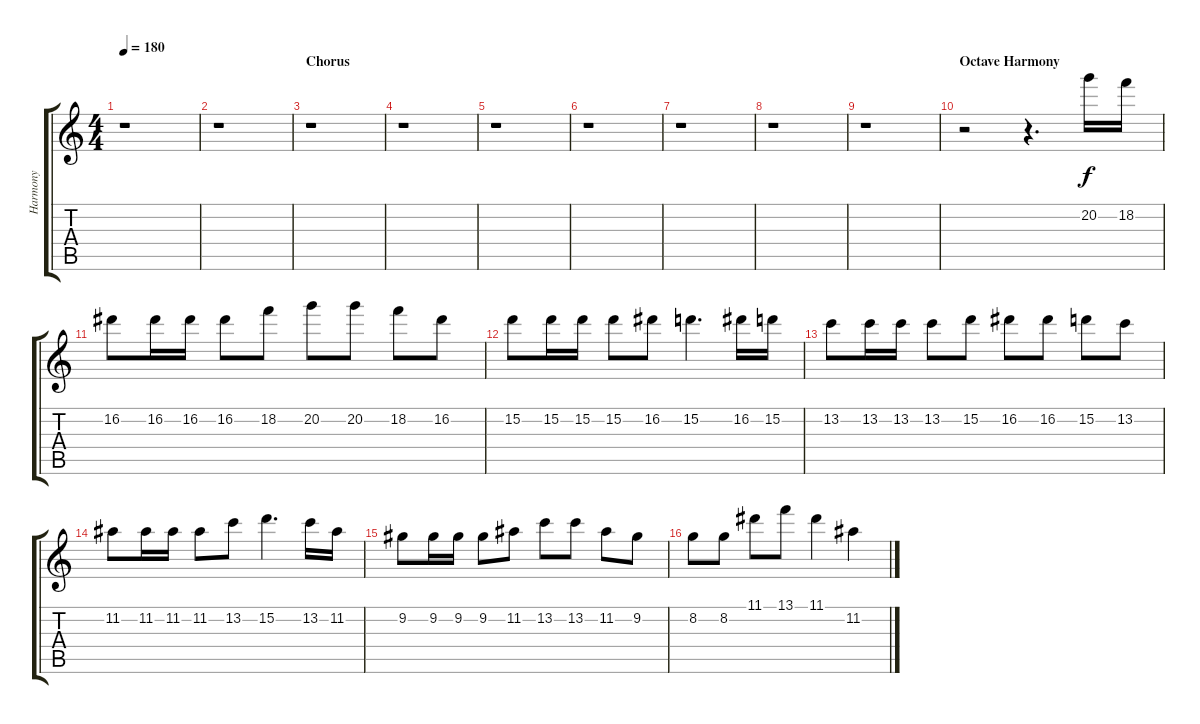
\track ("Harmony" "Harmony") {instrument distortionguitar}
\staff {score tabs}
\tuning (E4 B3 G3 D3 A2 D2) {hide}
\ts (4 4)
\tempo 180
\clef g2
\ks c
r.1{dy f} |
r.1 |
\section ("" "Chorus")
r.1 |
r.1 |
r.1 |
r.1 |
r.1 |
r.1 |
r.1 |
\section ("" "Octave Harmony")
r.2 r.4{d} 20.2.16 18.2.16 |
16.2.8 16.2.16 16.2.16 16.2.8 18.2.8 20.2.8 20.2.8 18.2.8 16.2.8 |
15.2.8 15.2.16 15.2.16 15.2.8 16.2.8 15.2.4{d} 16.2.16 15.2.16 |
13.2.8 13.2.16 13.2.16 13.2.8 15.2.8 16.2.8 16.2.8 15.2.8 13.2.8 |
11.2.8 11.2.16 11.2.16 11.2.8 13.2.8 15.2.4{d} 13.2.16 11.2.16 |
9.2.8 9.2.16 9.2.16 9.2.8 11.2.8 13.2.8 13.2.8 11.2.8 9.2.8 |
8.2.8 8.2.8 11.1.8 13.1.8 11.1.4 11.2.4
